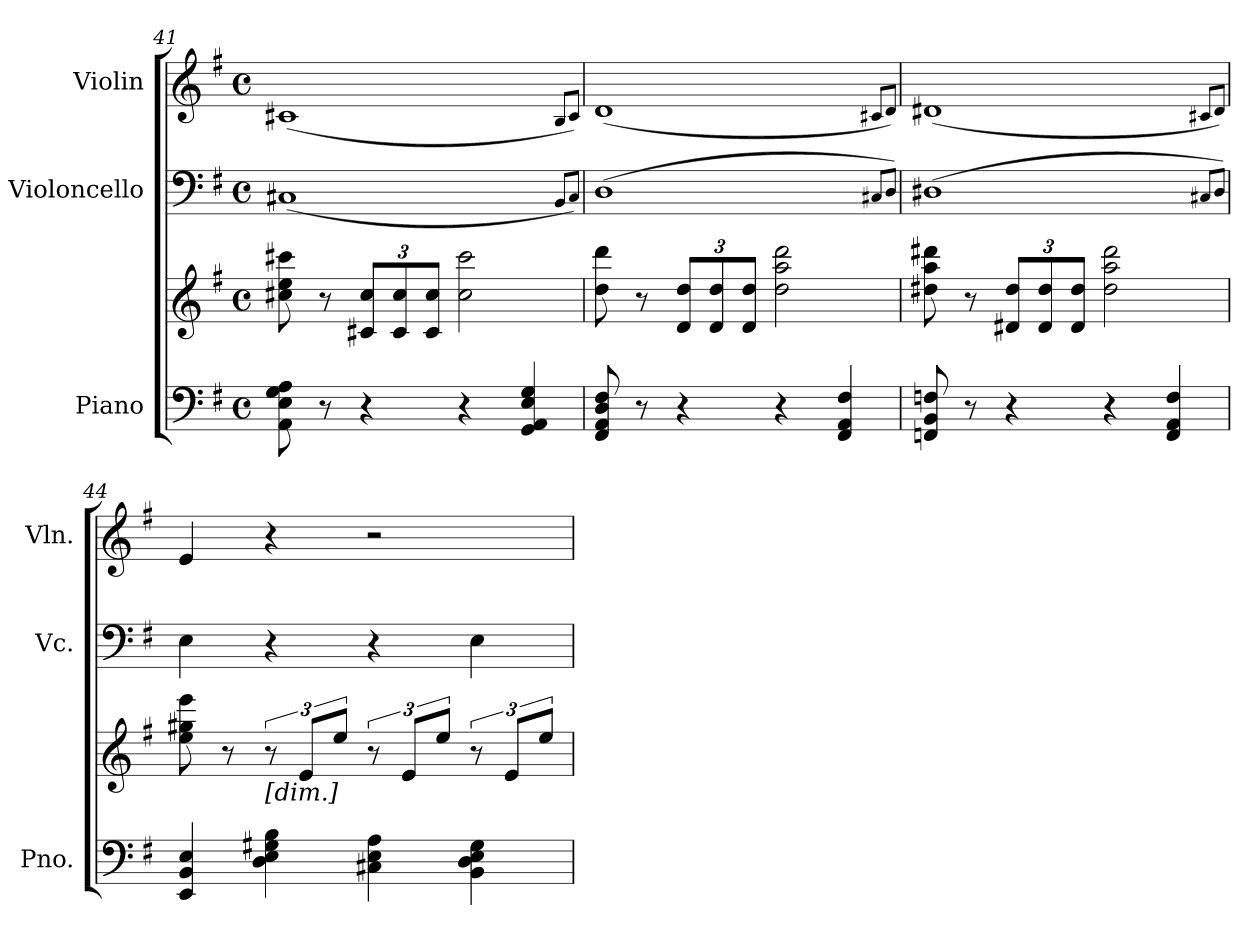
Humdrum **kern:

**kern	**kern	**kern	**dynam	**kern
*part3	*part3	*part2	*part2	*part1
*staff4	*staff3	*staff2	*staff2	*staff1
*I"Piano	*	*I"Violoncello	*	*I"Violin
*I'Pno.	*	*I'Vc.	*	*I'Vln.
*clefF4	*clefG2	*clefF4	*	*clefG2
*k[f#]	*k[f#]	*k[f#]	*	*k[f#]
*M4/4	*M4/4	*M4/4	*	*M4/4
*met(c)	*met(c)	*met(c)	*	*met(c)
=41	=41	=41	=41	=41
8AA\ 8E\ 8G\ 8A\	8cc#X\ 8ee\ 8ccc#X\	(1C#X	.	(1c#X
8r	8r	.	.	.
*	*Xbrackettup	*	*	*
4r	12c#X/ 12cc#/L	.	.	.
.	12c#/ 12cc#/	.	.	.
.	12c#/ 12cc#/J	.	.	.
4r	2cc#\ 2ccc#\	.	.	.
4GG/ 4AA/ 4E/ 4G/	.	.	.	.
.	.	8qBB/L	.	8qB/L
.	.	8qC#/J)	.	8qc#/J)
!!LO:PB:g=z
=42	=42	=42	=42	=42
8FF#/ 8AA/ 8D/ 8F#/	8dd\ 8ddd\	(1D	.	(1d
8r	8r	.	.	.
4r	12d/ 12dd/L	.	.	.
.	12d/ 12dd/	.	.	.
.	12d/ 12dd/J	.	.	.
4r	2dd\ 2aa\ 2ddd\	.	.	.
4FF#/ 4AA/ 4F#/	.	.	.	.
.	.	8qC#X/L	.	8qc#X/L
.	.	8qD/J)	.	8qd/J)
=43	=43	=43	=43	=43
8FFn/ 8BB/ 8Fn/	8dd#X\ 8aa\ 8ddd#X\	(1D#X	.	(1d#X
8r	8r	.	.	.
4r	12d#X/ 12dd#/L	.	.	.
.	12d#/ 12dd#/	.	.	.
.	12d#/ 12dd#/J	.	.	.
4r	2dd#\ 2aa\ 2ddd#\	.	.	.
4FF/ 4AA/ 4F/	.	.	.	.
.	.	8qC#X/L	.	8qc#X/L
.	.	8qD#/J)	.	8qd#/J)
=44	=44	=44	=44	=44
4EE/ 4BB/ 4E/	8ee\ 8gg#X\ 8eee\	4E\	.	4e/
.	8r	.	.	.
*	*brackettup	*	*	*
!	!LO:TX:b:i:t=[dim.]	!	!	!
4D\ 4E\ 4G#X\ 4B\	12r	4r	.	4r
.	12e/L	.	.	.
.	12ee/J	.	.	.
4C#X\ 4E\ 4A\	12r	4r	.	2r
.	12e/L	.	.	.
.	12ee/J	.	.	.
!	!	!	!LO:DY:b	!
!	!	!	!LO:DY:n=1:b	!
!	!	!	!LO:DY:n=2:b	!
4BB\ 4D\ 4E\ 4G#\	12r	4E\	other-dynamics mp other-dynamics	.
.	12e/L	.	.	.
.	12ee/J	.	.	.
=	=	=	=	=
*-	*-	*-	*-	*-
